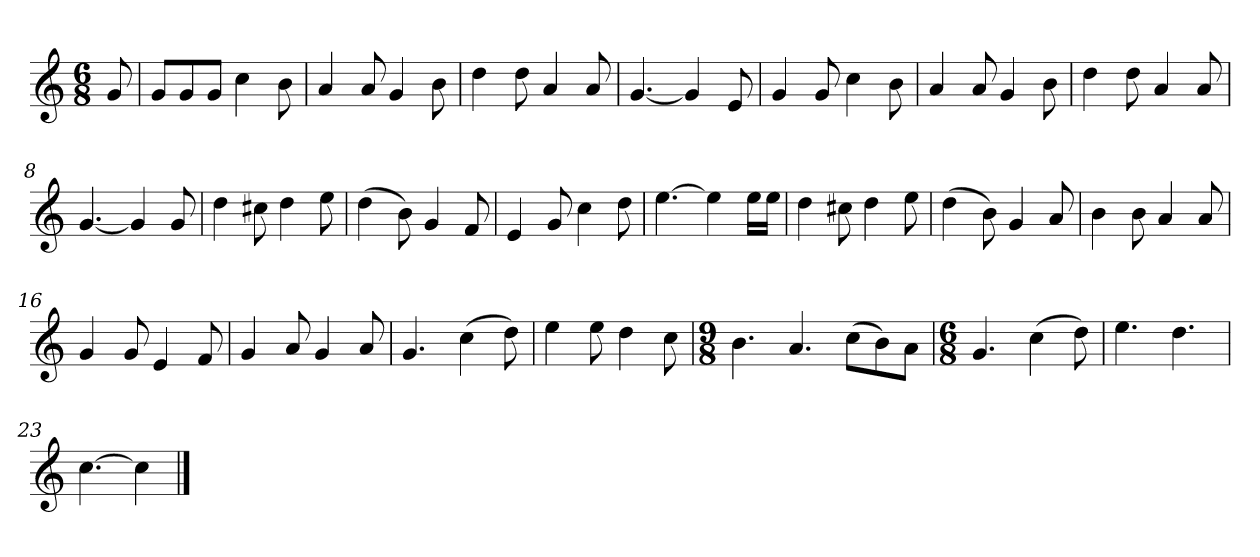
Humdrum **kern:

**kern
*part1
*staff1
*k[]
*M6/8
*MM120
=
8g
=1
8gL
8g
8gJ
4cc
8b
=2
4a
8a
4g
8b
=3
4dd
8dd
4a
8a
=4
[4.g
4g]
8e
=5
4g
8g
4cc
8b
=6
4a
8a
4g
8b
=7
4dd
8dd
4a
8a
=8
[4.g
4g]
8g
=9
4dd
8cc#X
4dd
8ee
=10
(4dd
8b)
4g
8f
=11
4e
8g
4cc
8dd
=12
[4.ee
4ee]
16eeLL
16eeJJ
=13
4dd
8cc#X
4dd
8ee
=14
(4dd
8b)
4g
8a
=15
4b
8b
4a
8a
=16
4g
8g
4e
8f
=17
4g
8a
4g
8a
=18
4.g
(4cc
8dd)
=19
4ee
8ee
4dd
8cc
=20
*M9/8
4.b
4.a
(8ccL
8b)
8aJ
=21
*M6/8
4.g
(4cc
8dd)
=22
4.ee
4.dd
=23
[4.cc
4cc]
==
*-
